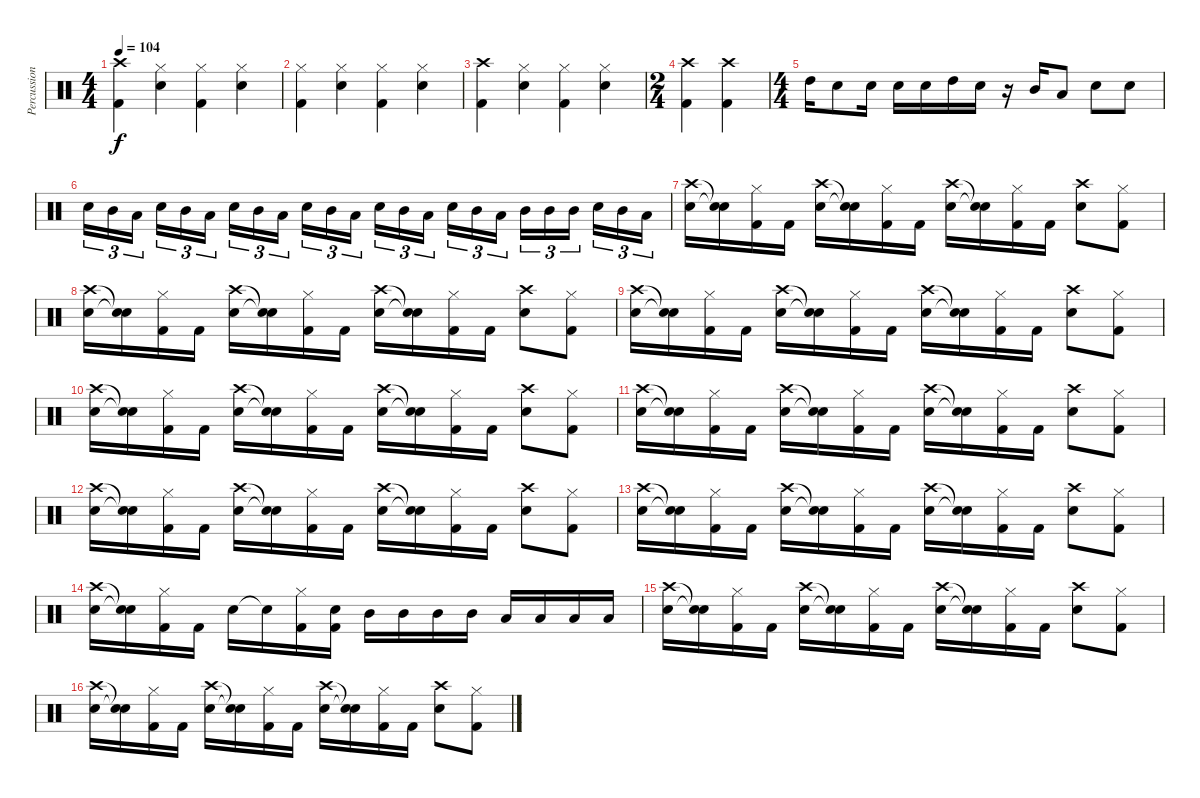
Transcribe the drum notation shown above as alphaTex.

\track ("Percussion" "Percussion") {instrument percussion}
\staff {score}
\articulation defaults
\ts (4 4)
\tempo 104
\clef neutral
\ks c
("Crash high (hit)" "Kick (hit) 2").4{dy f} ("Hi-Hat (closed)" "Snare (hit) 2").4 ("Hi-Hat (closed)" "Kick (hit) 2").4 ("Hi-Hat (closed)" "Snare (hit) 2").4 |
("Hi-Hat (closed)" "Kick (hit) 2").4 ("Hi-Hat (closed)" "Snare (hit) 2").4 ("Hi-Hat (closed)" "Kick (hit) 2").4 ("Hi-Hat (closed)" "Snare (hit) 2").4 |
("Crash high (hit)" "Kick (hit) 2").4 ("Hi-Hat (closed)" "Snare (hit) 2").4 ("Hi-Hat (closed)" "Kick (hit) 2").4 ("Hi-Hat (closed)" "Snare (hit) 2").4 |
\ts (2 4)
("Crash high (hit)" "Kick (hit) 2").4 ("Crash high (hit)" "Kick (hit) 2").4 |
\ts (4 4)
"High Tom (hit)".16 "Snare (hit) 2".8 "Snare (hit) 2".16 "Snare (hit) 2".16 "Snare (hit) 2".16 "High Tom (hit)".16 "Snare (hit) 2".16 r.16 "Mid Tom (hit)".16 "Low Tom (hit)".8 "Snare (hit) 2".8 "Snare (hit) 2".8 |
"Snare (hit) 2".16{tu (3 2)} "Mid Tom (hit)".16{tu (3 2)} "Low Tom (hit)".16{tu (3 2) beam splitsecondary} "Snare (hit) 2".16{tu (3 2)} "Mid Tom (hit)".16{tu (3 2)} "Low Tom (hit)".16{tu (3 2)} "Snare (hit) 2".16{tu (3 2)} "Mid Tom (hit)".16{tu (3 2)} "Low Tom (hit)".16{tu (3 2) beam splitsecondary} "Snare (hit) 2".16{tu (3 2)} "Mid Tom (hit)".16{tu (3 2)} "Low Tom (hit)".16{tu (3 2)} "Snare (hit) 2".16{tu (3 2)} "Mid Tom (hit)".16{tu (3 2)} "Low Tom (hit)".16{tu (3 2) beam splitsecondary} "Snare (hit) 2".16{tu (3 2)} "Mid Tom (hit)".16{tu (3 2)} "Low Tom (hit)".16{tu (3 2)} "Mid Tom (hit)".16{tu (3 2)} "Mid Tom (hit)".16{tu (3 2)} "Mid Tom (hit)".16{tu (3 2) beam splitsecondary} "Snare (hit) 2".16{tu (3 2)} "Mid Tom (hit)".16{tu (3 2)} "Low Tom (hit)".16{tu (3 2)} |
("Crash high (hit)" "Snare (hit) 2").16 ("Snare (hit)"{t} "Snare (hit)"{t}).16 ("Hi-Hat (closed)" "Kick (hit) 2").16 "Kick (hit) 2".16 ("Crash high (hit)" "Snare (hit) 2").16 ("Snare (hit)"{t} "Snare (hit)"{t}).16 ("Hi-Hat (closed)" "Kick (hit) 2").16 "Kick (hit) 2".16 ("Crash high (hit)" "Snare (hit) 2").16 ("Snare (hit)"{t} "Snare (hit)"{t}).16 ("Hi-Hat (closed)" "Kick (hit) 2").16 "Kick (hit) 2".16 ("Crash high (hit)" "Snare (hit) 2").8 ("Hi-Hat (closed)" "Kick (hit) 2").8 |
("Crash high (hit)" "Snare (hit) 2").16 ("Snare (hit)"{t} "Snare (hit)"{t}).16 ("Hi-Hat (closed)" "Kick (hit) 2").16 "Kick (hit) 2".16 ("Crash high (hit)" "Snare (hit) 2").16 ("Snare (hit)"{t} "Snare (hit)"{t}).16 ("Hi-Hat (closed)" "Kick (hit) 2").16 "Kick (hit) 2".16 ("Crash high (hit)" "Snare (hit) 2").16 ("Snare (hit)"{t} "Snare (hit)"{t}).16 ("Hi-Hat (closed)" "Kick (hit) 2").16 "Kick (hit) 2".16 ("Crash high (hit)" "Snare (hit) 2").8 ("Hi-Hat (closed)" "Kick (hit) 2").8 |
("Crash high (hit)" "Snare (hit) 2").16 ("Snare (hit)"{t} "Snare (hit)"{t}).16 ("Hi-Hat (closed)" "Kick (hit) 2").16 "Kick (hit) 2".16 ("Crash high (hit)" "Snare (hit) 2").16 ("Snare (hit)"{t} "Snare (hit)"{t}).16 ("Hi-Hat (closed)" "Kick (hit) 2").16 "Kick (hit) 2".16 ("Crash high (hit)" "Snare (hit) 2").16 ("Snare (hit)"{t} "Snare (hit)"{t}).16 ("Hi-Hat (closed)" "Kick (hit) 2").16 "Kick (hit) 2".16 ("Crash high (hit)" "Snare (hit) 2").8 ("Hi-Hat (closed)" "Kick (hit) 2").8 |
("Crash high (hit)" "Snare (hit) 2").16 ("Snare (hit)"{t} "Snare (hit)"{t}).16 ("Hi-Hat (closed)" "Kick (hit) 2").16 "Kick (hit) 2".16 ("Crash high (hit)" "Snare (hit) 2").16 ("Snare (hit)"{t} "Snare (hit)"{t}).16 ("Hi-Hat (closed)" "Kick (hit) 2").16 "Kick (hit) 2".16 ("Crash high (hit)" "Snare (hit) 2").16 ("Snare (hit)"{t} "Snare (hit)"{t}).16 ("Hi-Hat (closed)" "Kick (hit) 2").16 "Kick (hit) 2".16 ("Crash high (hit)" "Snare (hit) 2").8 ("Hi-Hat (closed)" "Kick (hit) 2").8 |
("Crash high (hit)" "Snare (hit) 2").16 ("Snare (hit)"{t} "Snare (hit)"{t}).16 ("Hi-Hat (closed)" "Kick (hit) 2").16 "Kick (hit) 2".16 ("Crash high (hit)" "Snare (hit) 2").16 ("Snare (hit)"{t} "Snare (hit)"{t}).16 ("Hi-Hat (closed)" "Kick (hit) 2").16 "Kick (hit) 2".16 ("Crash high (hit)" "Snare (hit) 2").16 ("Snare (hit)"{t} "Snare (hit)"{t}).16 ("Hi-Hat (closed)" "Kick (hit) 2").16 "Kick (hit) 2".16 ("Crash high (hit)" "Snare (hit) 2").8 ("Hi-Hat (closed)" "Kick (hit) 2").8 |
("Crash high (hit)" "Snare (hit) 2").16 ("Snare (hit)"{t} "Snare (hit)"{t}).16 ("Hi-Hat (closed)" "Kick (hit) 2").16 "Kick (hit) 2".16 ("Crash high (hit)" "Snare (hit) 2").16 ("Snare (hit)"{t} "Snare (hit)"{t}).16 ("Hi-Hat (closed)" "Kick (hit) 2").16 "Kick (hit) 2".16 ("Crash high (hit)" "Snare (hit) 2").16 ("Snare (hit)"{t} "Snare (hit)"{t}).16 ("Hi-Hat (closed)" "Kick (hit) 2").16 "Kick (hit) 2".16 ("Crash high (hit)" "Snare (hit) 2").8 ("Hi-Hat (closed)" "Kick (hit) 2").8 |
("Crash high (hit)" "Snare (hit) 2").16 ("Snare (hit)"{t} "Snare (hit)"{t}).16 ("Hi-Hat (closed)" "Kick (hit) 2").16 "Kick (hit) 2".16 ("Crash high (hit)" "Snare (hit) 2").16 ("Snare (hit)"{t} "Snare (hit)"{t}).16 ("Hi-Hat (closed)" "Kick (hit) 2").16 "Kick (hit) 2".16 ("Crash high (hit)" "Snare (hit) 2").16 ("Snare (hit)"{t} "Snare (hit)"{t}).16 ("Hi-Hat (closed)" "Kick (hit) 2").16 "Kick (hit) 2".16 ("Crash high (hit)" "Snare (hit) 2").8 ("Hi-Hat (closed)" "Kick (hit) 2").8 |
("Crash high (hit)" "Snare (hit) 2").16 ("Snare (hit)"{t} "Snare (hit)"{t}).16 ("Hi-Hat (closed)" "Kick (hit) 2").16 "Kick (hit) 2".16 "Snare (hit) 2".16 "Snare (hit)"{t}.16 ("Hi-Hat (closed)" "Kick (hit) 2").16 ("Snare (hit) 2" "Kick (hit) 2").16 "Mid Tom (hit)".16 "Mid Tom (hit)".16 "Mid Tom (hit)".16 "Mid Tom (hit)".16 "Low Tom (hit)".16 "Low Tom (hit)".16 "Low Tom (hit)".16 "Low Tom (hit)".16 |
("Crash high (hit)" "Snare (hit) 2").16 ("Snare (hit)"{t} "Snare (hit)"{t}).16 ("Hi-Hat (closed)" "Kick (hit) 2").16 "Kick (hit) 2".16 ("Crash high (hit)" "Snare (hit) 2").16 ("Snare (hit)"{t} "Snare (hit)"{t}).16 ("Hi-Hat (closed)" "Kick (hit) 2").16 "Kick (hit) 2".16 ("Crash high (hit)" "Snare (hit) 2").16 ("Snare (hit)"{t} "Snare (hit)"{t}).16 ("Hi-Hat (closed)" "Kick (hit) 2").16 "Kick (hit) 2".16 ("Crash high (hit)" "Snare (hit) 2").8 ("Hi-Hat (closed)" "Kick (hit) 2").8 |
("Crash high (hit)" "Snare (hit) 2").16 ("Snare (hit)"{t} "Snare (hit)"{t}).16 ("Hi-Hat (closed)" "Kick (hit) 2").16 "Kick (hit) 2".16 ("Crash high (hit)" "Snare (hit) 2").16 ("Snare (hit)"{t} "Snare (hit)"{t}).16 ("Hi-Hat (closed)" "Kick (hit) 2").16 "Kick (hit) 2".16 ("Crash high (hit)" "Snare (hit) 2").16 ("Snare (hit)"{t} "Snare (hit)"{t}).16 ("Hi-Hat (closed)" "Kick (hit) 2").16 "Kick (hit) 2".16 ("Crash high (hit)" "Snare (hit) 2").8 ("Hi-Hat (closed)" "Kick (hit) 2").8
